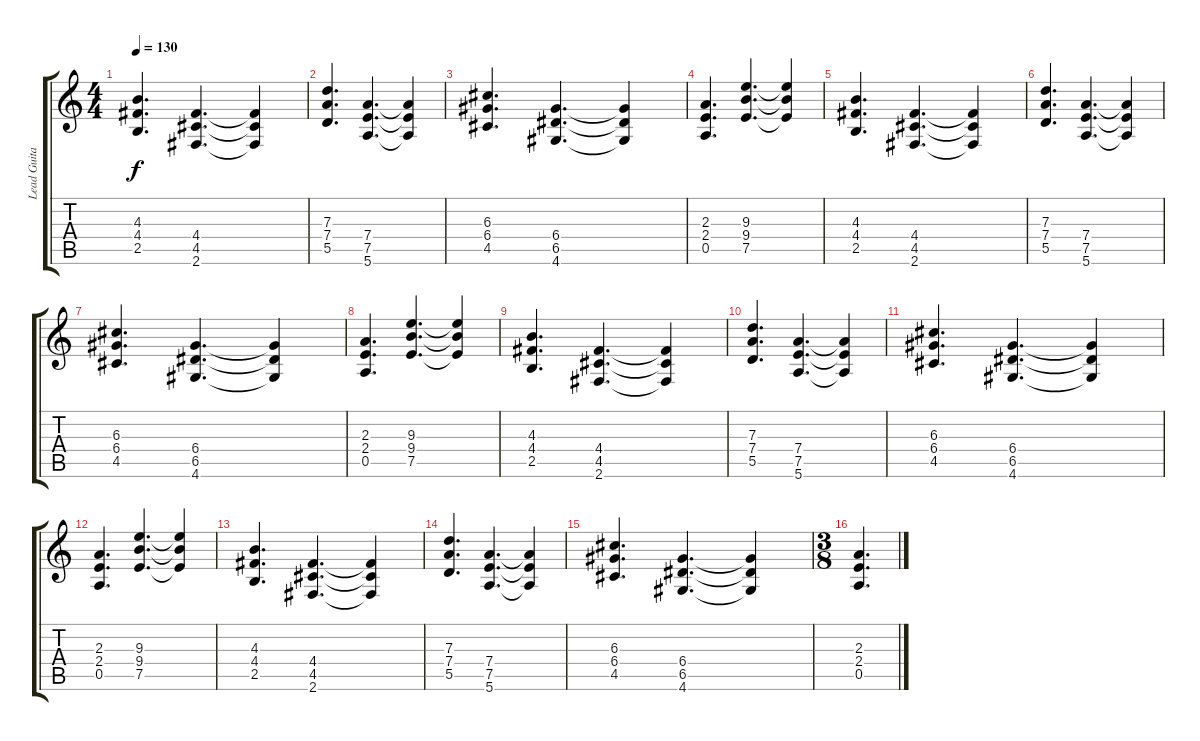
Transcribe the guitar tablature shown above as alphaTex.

\track ("Lead Guitar" "Lead Guita") {instrument distortionguitar}
\staff {score tabs}
\tuning (E4 B3 G3 D3 A2 E2) {hide}
\ts (4 4)
\tempo 130
\clef g2
\ks c
(4.3 4.4 2.5).4{d dy f} (4.4 4.5 2.6).4{d} (4.4{t} 4.5{t} 2.6{t}).4 |
(7.3 7.4 5.5).4{d} (7.4 7.5 5.6).4{d} (7.4{t} 7.5{t} 5.6{t}).4 |
(6.3 6.4 4.5).4{d} (6.4 6.5 4.6).4{d} (6.4{t} 6.5{t} 4.6{t}).4 |
(2.3 2.4 0.5).4{d} (9.3 9.4 7.5).4{d} (9.3{t} 9.4{t} 7.5{t}).4 |
(4.3 4.4 2.5).4{d} (4.4 4.5 2.6).4{d} (4.4{t} 4.5{t} 2.6{t}).4 |
(7.3 7.4 5.5).4{d} (7.4 7.5 5.6).4{d} (7.4{t} 7.5{t} 5.6{t}).4 |
(6.3 6.4 4.5).4{d} (6.4 6.5 4.6).4{d} (6.4{t} 6.5{t} 4.6{t}).4 |
(2.3 2.4 0.5).4{d} (9.3 9.4 7.5).4{d} (9.3{t} 9.4{t} 7.5{t}).4 |
(4.3 4.4 2.5).4{d} (4.4 4.5 2.6).4{d} (4.4{t} 4.5{t} 2.6{t}).4 |
(7.3 7.4 5.5).4{d} (7.4 7.5 5.6).4{d} (7.4{t} 7.5{t} 5.6{t}).4 |
(6.3 6.4 4.5).4{d} (6.4 6.5 4.6).4{d} (6.4{t} 6.5{t} 4.6{t}).4 |
(2.3 2.4 0.5).4{d} (9.3 9.4 7.5).4{d} (9.3{t} 9.4{t} 7.5{t}).4 |
(4.3 4.4 2.5).4{d} (4.4 4.5 2.6).4{d} (4.4{t} 4.5{t} 2.6{t}).4 |
(7.3 7.4 5.5).4{d} (7.4 7.5 5.6).4{d} (7.4{t} 7.5{t} 5.6{t}).4 |
(6.3 6.4 4.5).4{d} (6.4 6.5 4.6).4{d} (6.4{t} 6.5{t} 4.6{t}).4 |
\ts (3 8)
(2.3 2.4 0.5).4{d}
